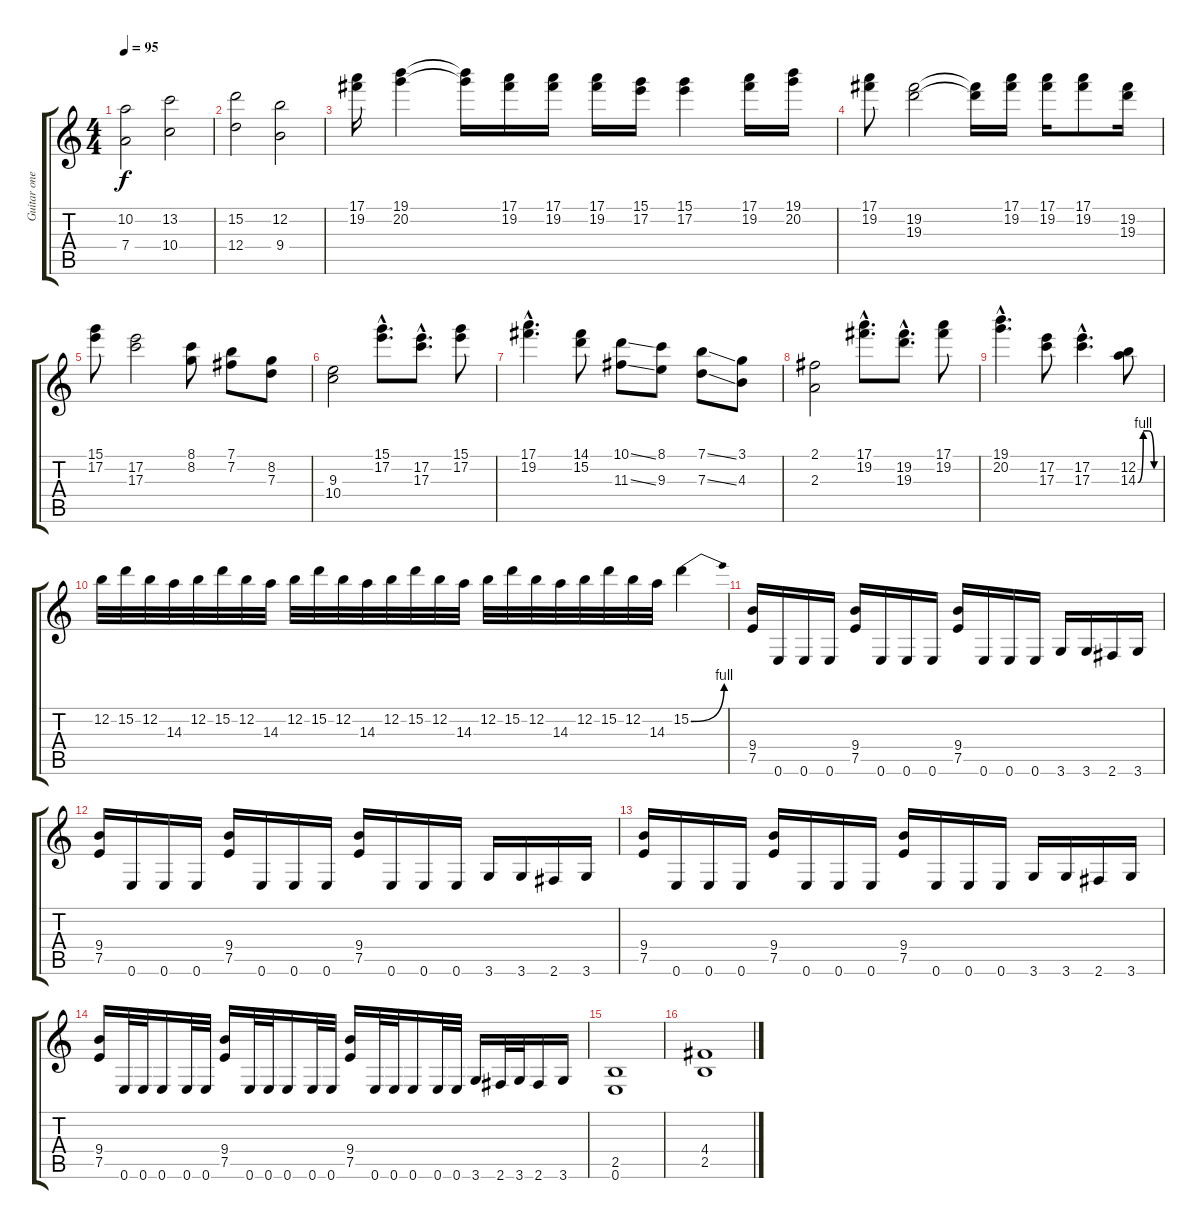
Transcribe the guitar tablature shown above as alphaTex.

\track ("Guitar one" "Guitar one") {instrument overdrivenguitar}
\staff {score tabs}
\tuning (E4 B3 G3 D3 A2 E2) {hide}
\ts (4 4)
\tempo 95
\clef g2
\ks c
(10.2 7.4).2{dy f} (13.2 10.4).2 |
(15.2 12.4).2 (12.2 9.4).2 |
(17.1 19.2).16 (19.1 20.2).4 (19.1{t} 20.2{t}).16 (17.1 19.2).16 (17.1 19.2).16 (17.1 19.2).16 (15.1 17.2).16 (15.1 17.2).4 (17.1 19.2).16 (19.1 20.2).16 |
(17.1 19.2).8 (19.2 19.3).2 (19.2{t} 19.3{t}).16 (17.1 19.2).16 (17.1 19.2).16 (17.1 19.2).8 (19.2 19.3).16 |
(15.1 17.2).8 (17.2 17.3).2 (8.1 8.2).8 (7.1 7.2).8 (8.2 7.3).8 |
(9.3 10.4).2 (15.1{hac} 17.2{hac}).8{d} (17.2{hac} 17.3{hac}).8{d} (15.1 17.2).8 |
(17.1{hac} 19.2{hac}).4{d} (14.1 15.2).8 (10.1{ss} 11.3{ss}).8 (8.1 9.3).8 (7.1{ss} 7.3{ss}).8 (3.1 4.3).8 |
(2.1 2.3).2 (17.1{hac} 19.2{hac}).8{d} (19.2{hac} 19.3{hac}).8{d} (17.1 19.2).8 |
(19.1{hac} 20.2{hac}).4{d} (17.2 17.3).8 (17.2{hac} 17.3{hac}).4{d} (12.2 14.3{be (custom 0 0 15 4 30 4 45 0 60 0)}).8 |
12.2.32 15.2.32 12.2.32 14.3.32 12.2.32 15.2.32 12.2.32 14.3.32 12.2.32 15.2.32 12.2.32 14.3.32 12.2.32 15.2.32 12.2.32 14.3.32 12.2.32 15.2.32 12.2.32 14.3.32 12.2.32 15.2.32 12.2.32 14.3.32 15.2{be (bend 0 0 60 4)}.4 |
(9.4 7.5).16 0.6.16 0.6.16 0.6.16 (9.4 7.5).16 0.6.16 0.6.16 0.6.16 (9.4 7.5).16 0.6.16 0.6.16 0.6.16 3.6.16 3.6.16 2.6.16 3.6.16 |
(9.4 7.5).16 0.6.16 0.6.16 0.6.16 (9.4 7.5).16 0.6.16 0.6.16 0.6.16 (9.4 7.5).16 0.6.16 0.6.16 0.6.16 3.6.16 3.6.16 2.6.16 3.6.16 |
(9.4 7.5).16 0.6.16 0.6.16 0.6.16 (9.4 7.5).16 0.6.16 0.6.16 0.6.16 (9.4 7.5).16 0.6.16 0.6.16 0.6.16 3.6.16 3.6.16 2.6.16 3.6.16 |
(9.4 7.5).16 0.6.32 0.6.32 0.6.16 0.6.32 0.6.32 (9.4 7.5).16 0.6.32 0.6.32 0.6.16 0.6.32 0.6.32 (9.4 7.5).16 0.6.32 0.6.32 0.6.16 0.6.32 0.6.32 3.6.16 2.6.32 3.6.32 2.6.16 3.6.16 |
(2.5 0.6).1 |
(4.4 2.5).1
